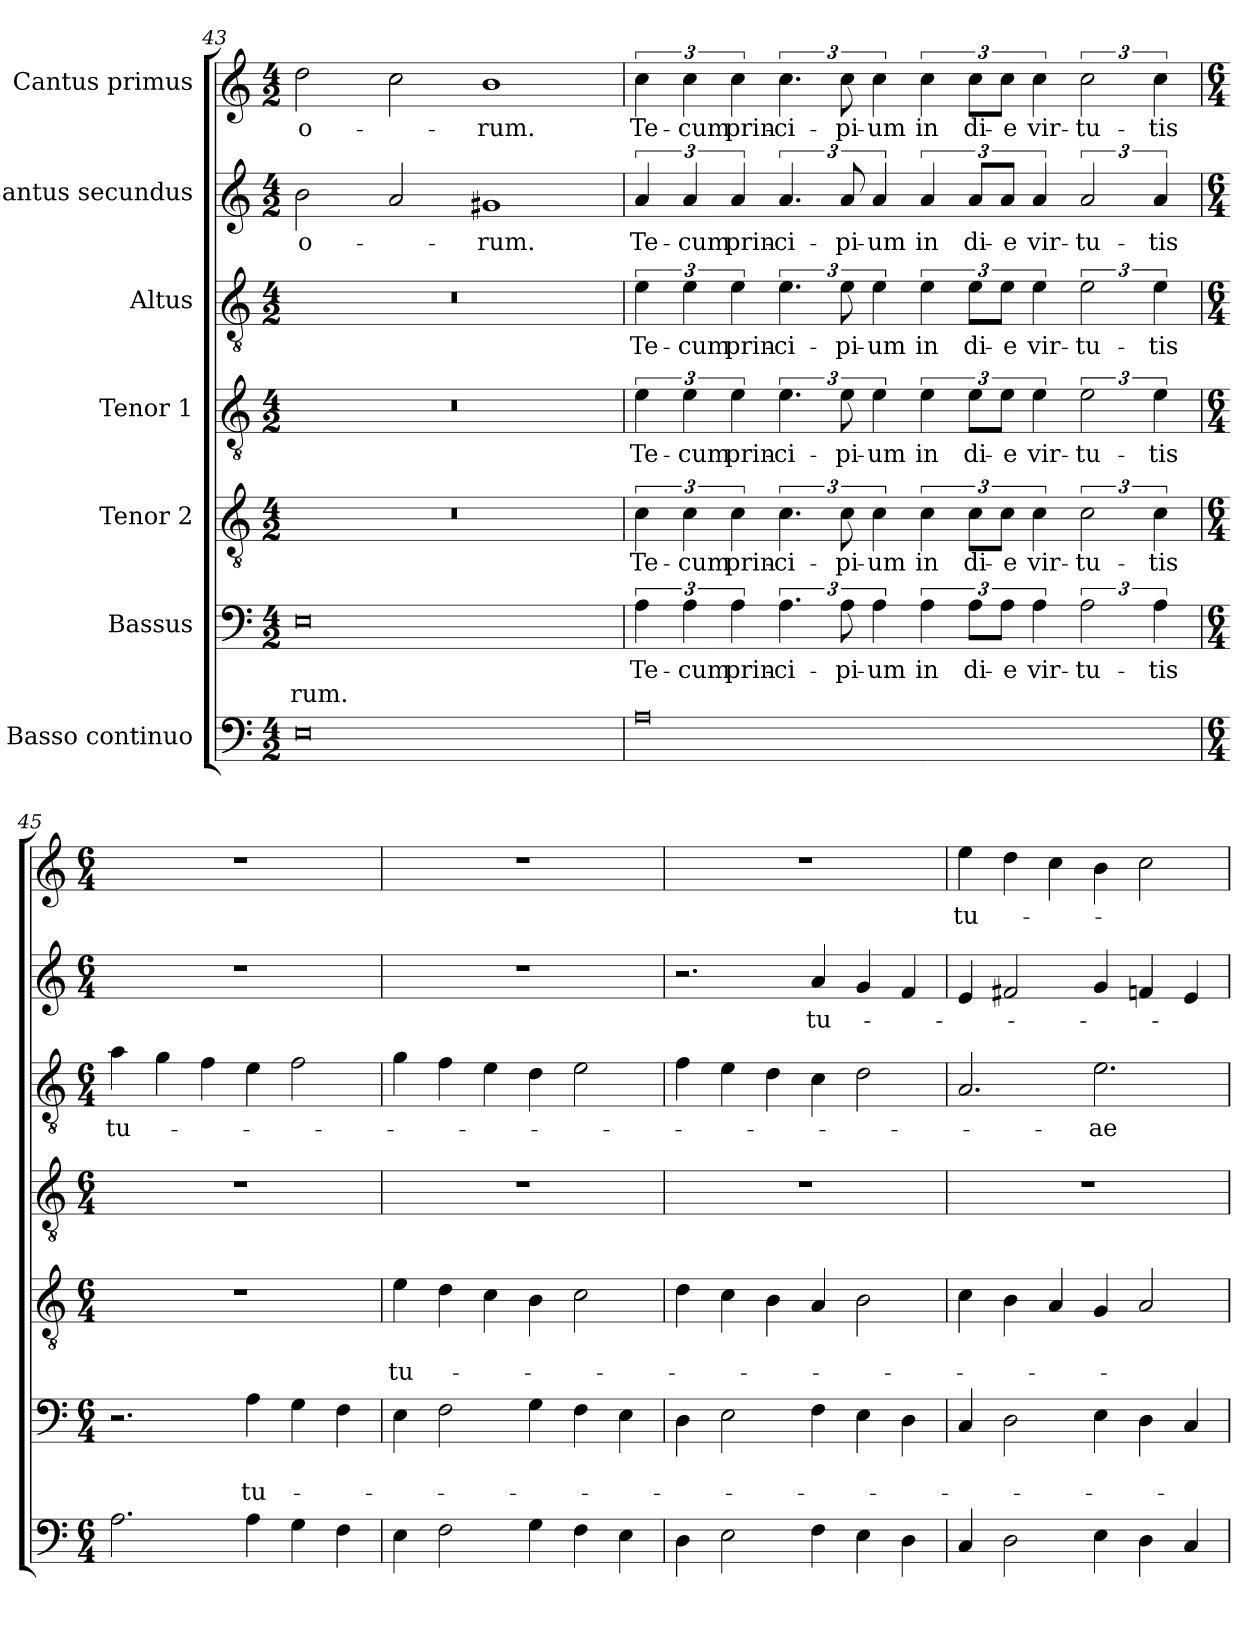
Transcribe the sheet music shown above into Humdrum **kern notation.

**kern	**kern	**text	**text	**kern	**text	**text	**kern	**text	**kern	**text	**kern	**text	**kern	**text
*part7	*part6	*part6	*part6	*part5	*part5	*part5	*part4	*part4	*part3	*part3	*part2	*part2	*part1	*part1
*staff7	*staff6	*staff6	*staff6	*staff5	*staff5	*staff5	*staff4	*staff4	*staff3	*staff3	*staff2	*staff2	*staff1	*staff1
*I"Basso continuo	*I"Bassus	*	*	*I"Tenor 2	*	*	*I"Tenor 1	*	*I"Altus	*	*I"Cantus secundus	*	*I"Cantus primus	*
*clefF4	*clefF4	*	*	*clefGv2	*	*	*clefGv2	*	*clefGv2	*	*clefG2	*	*clefG2	*
*k[]	*k[]	*	*	*k[]	*	*	*k[]	*	*k[]	*	*k[]	*	*k[]	*
*C:	*C:	*	*	*C:	*	*	*C:	*	*C:	*	*C:	*	*C:	*
*M4/2	*M4/2	*	*	*M4/2	*	*	*M4/2	*	*M4/2	*	*M4/2	*	*M4/2	*
=43	=43	=43	=43	=43	=43	=43	=43	=43	=43	=43	=43	=43	=43	=43
!	!	!	!LO:LY:b	!	!	!	!	!	!	!	!	!LO:LY:b	!	!LO:LY:b
0E	0E	.	-rum.	0r	.	.	0r	.	0r	.	2b\	-o-	2dd\	-o-
.	.	.	.	.	.	.	.	.	.	.	2a/	.	2cc\	.
!	!	!	!	!	!	!	!	!	!	!	!	!LO:LY:b	!	!LO:LY:b
.	.	.	.	.	.	.	.	.	.	.	1g#X	-rum.	1b	-rum.
=44	=44	=44	=44	=44	=44	=44	=44	=44	=44	=44	=44	=44	=44	=44
!	!LO:N:head=solid	!LO:LY:b	!	!LO:N:head=solid	!LO:LY:b	!	!LO:N:head=solid	!LO:LY:b	!LO:N:head=solid	!LO:LY:b	!LO:N:head=solid	!LO:LY:b	!LO:N:head=solid	!LO:LY:b
0A	6A\	Te-	.	6c\	Te-	.	6e\	Te-	6e\	Te-	6a/	Te-	6cc\	Te-
!	!LO:N:head=solid	!LO:LY:b	!	!LO:N:head=solid	!LO:LY:b	!	!LO:N:head=solid	!LO:LY:b	!LO:N:head=solid	!LO:LY:b	!LO:N:head=solid	!LO:LY:b	!LO:N:head=solid	!LO:LY:b
.	6A\	-cum	.	6c\	-cum	.	6e\	-cum	6e\	-cum	6a/	-cum	6cc\	-cum
!	!LO:N:head=solid	!LO:LY:b	!	!LO:N:head=solid	!LO:LY:b	!	!LO:N:head=solid	!LO:LY:b	!LO:N:head=solid	!LO:LY:b	!LO:N:head=solid	!LO:LY:b	!LO:N:head=solid	!LO:LY:b
.	6A\	prin-	.	6c\	prin-	.	6e\	prin-	6e\	prin-	6a/	prin-	6cc\	prin-
!	!LO:N:head=solid	!LO:LY:b	!	!LO:N:head=solid	!LO:LY:b	!	!LO:N:head=solid	!LO:LY:b	!LO:N:head=solid	!LO:LY:b	!LO:N:head=solid	!LO:LY:b	!LO:N:head=solid	!LO:LY:b
.	6.A\	-ci-	.	6.c\	-ci-	.	6.e\	-ci-	6.e\	-ci-	6.a/	-ci-	6.cc\	-ci-
!	!LO:N:head=solid	!LO:LY:b	!	!LO:N:head=solid	!LO:LY:b	!	!LO:N:head=solid	!LO:LY:b	!LO:N:head=solid	!LO:LY:b	!LO:N:head=solid	!LO:LY:b	!LO:N:head=solid	!LO:LY:b
.	12A\	-pi-	.	12c\	-pi-	.	12e\	-pi-	12e\	-pi-	12a/	-pi-	12cc\	-pi-
!	!LO:N:head=solid	!LO:LY:b	!	!LO:N:head=solid	!LO:LY:b	!	!LO:N:head=solid	!LO:LY:b	!LO:N:head=solid	!LO:LY:b	!LO:N:head=solid	!LO:LY:b	!LO:N:head=solid	!LO:LY:b
.	6A\	-um	.	6c\	-um	.	6e\	-um	6e\	-um	6a/	-um	6cc\	-um
!	!LO:N:head=solid	!LO:LY:b	!	!LO:N:head=solid	!LO:LY:b	!	!LO:N:head=solid	!LO:LY:b	!LO:N:head=solid	!LO:LY:b	!LO:N:head=solid	!LO:LY:b	!LO:N:head=solid	!LO:LY:b
.	6A\	in	.	6c\	in	.	6e\	in	6e\	in	6a/	in	6cc\	in
!	!LO:N:head=solid	!LO:LY:b	!	!LO:N:head=solid	!LO:LY:b	!	!LO:N:head=solid	!LO:LY:b	!LO:N:head=solid	!LO:LY:b	!LO:N:head=solid	!LO:LY:b	!LO:N:head=solid	!LO:LY:b
.	12A\L	di-	.	12c\L	di-	.	12e\L	di-	12e\L	di-	12a/L	di-	12cc\L	di-
!	!LO:N:head=solid	!LO:LY:b	!	!LO:N:head=solid	!LO:LY:b	!	!LO:N:head=solid	!LO:LY:b	!LO:N:head=solid	!LO:LY:b	!LO:N:head=solid	!LO:LY:b	!LO:N:head=solid	!LO:LY:b
.	12A\J	-e	.	12c\J	-e	.	12e\J	-e	12e\J	-e	12a/J	-e	12cc\J	-e
!	!LO:N:head=solid	!LO:LY:b	!	!LO:N:head=solid	!LO:LY:b	!	!LO:N:head=solid	!LO:LY:b	!LO:N:head=solid	!LO:LY:b	!LO:N:head=solid	!LO:LY:b	!LO:N:head=solid	!LO:LY:b
.	6A\	vir-	.	6c\	vir-	.	6e\	vir-	6e\	vir-	6a/	vir-	6cc\	vir-
!	!LO:N:head=open	!LO:LY:b	!	!LO:N:head=open	!LO:LY:b	!	!LO:N:head=open	!LO:LY:b	!LO:N:head=open	!LO:LY:b	!LO:N:head=open	!LO:LY:b	!LO:N:head=open	!LO:LY:b
.	3A\	-tu-	.	3c\	-tu-	.	3e\	-tu-	3e\	-tu-	3a/	-tu-	3cc\	-tu-
!	!LO:N:head=solid	!LO:LY:b	!	!LO:N:head=solid	!LO:LY:b	!	!LO:N:head=solid	!LO:LY:b	!LO:N:head=solid	!LO:LY:b	!LO:N:head=solid	!LO:LY:b	!LO:N:head=solid	!LO:LY:b
.	6A\	-tis	.	6c\	-tis	.	6e\	-tis	6e\	-tis	6a/	-tis	6cc\	-tis
!!LO:PB:g=z
=45	=45	=45	=45	=45	=45	=45	=45	=45	=45	=45	=45	=45	=45	=45
*M6/4	*M6/4	*	*	*M6/4	*	*	*M6/4	*	*M6/4	*	*M6/4	*	*M6/4	*
!	!	!	!	!	!	!	!	!	!	!LO:LY:b	!	!	!	!
2.A\	2.r	.	.	1.r	.	.	1.r	.	4a\	tu-	1.r	.	1.r	.
.	.	.	.	.	.	.	.	.	4g\	.	.	.	.	.
.	.	.	.	.	.	.	.	.	4f\	.	.	.	.	.
!	!	!	!LO:LY:b	!	!	!	!	!	!	!	!	!	!	!
4A\	4A\	.	tu-	.	.	.	.	.	4e\	.	.	.	.	.
4G\	4G\	.	.	.	.	.	.	.	2f\	.	.	.	.	.
4F\	4F\	.	.	.	.	.	.	.	.	.	.	.	.	.
=46	=46	=46	=46	=46	=46	=46	=46	=46	=46	=46	=46	=46	=46	=46
!	!	!	!	!	!	!LO:LY:b	!	!	!	!	!	!	!	!
4E\	4E\	.	.	4e\	.	tu-	1.r	.	4g\	.	1.r	.	1.r	.
2F\	2F\	.	.	4d\	.	.	.	.	4f\	.	.	.	.	.
.	.	.	.	4c\	.	.	.	.	4e\	.	.	.	.	.
4G\	4G\	.	.	4B\	.	.	.	.	4d\	.	.	.	.	.
4F\	4F\	.	.	2c\	.	.	.	.	2e\	.	.	.	.	.
4E\	4E\	.	.	.	.	.	.	.	.	.	.	.	.	.
=47	=47	=47	=47	=47	=47	=47	=47	=47	=47	=47	=47	=47	=47	=47
4D\	4D\	.	.	4d\	.	.	1.r	.	4f\	.	2.r	.	1.r	.
2E\	2E\	.	.	4c\	.	.	.	.	4e\	.	.	.	.	.
.	.	.	.	4B\	.	.	.	.	4d\	.	.	.	.	.
!	!	!	!	!	!	!	!	!	!	!	!	!LO:LY:b	!	!
4F\	4F\	.	.	4A/	.	.	.	.	4c\	.	4a/	tu-	.	.
4E\	4E\	.	.	2B\	.	.	.	.	2d\	.	4g/	.	.	.
4D\	4D\	.	.	.	.	.	.	.	.	.	4f/	.	.	.
=48	=48	=48	=48	=48	=48	=48	=48	=48	=48	=48	=48	=48	=48	=48
!	!	!	!	!	!	!	!	!	!	!	!	!	!	!LO:LY:b
4C/	4C/	.	.	4c\	.	.	1.r	.	2.A/	.	4e/	.	4ee\	tu-
2D\	2D\	.	.	4B\	.	.	.	.	.	.	2f#X/	.	4dd\	.
.	.	.	.	4A/	.	.	.	.	.	.	.	.	4cc\	.
!	!	!	!	!	!	!	!	!	!	!LO:LY:b	!	!	!	!
4E\	4E\	.	.	4G/	.	.	.	.	2.e\	-ae	4g/	.	4b\	.
4D\	4D\	.	.	2A/	.	.	.	.	.	.	4fn/	.	2cc\	.
4C/	4C/	.	.	.	.	.	.	.	.	.	4e/	.	.	.
=	=	=	=	=	=	=	=	=	=	=	=	=	=	=
*-	*-	*-	*-	*-	*-	*-	*-	*-	*-	*-	*-	*-	*-	*-
